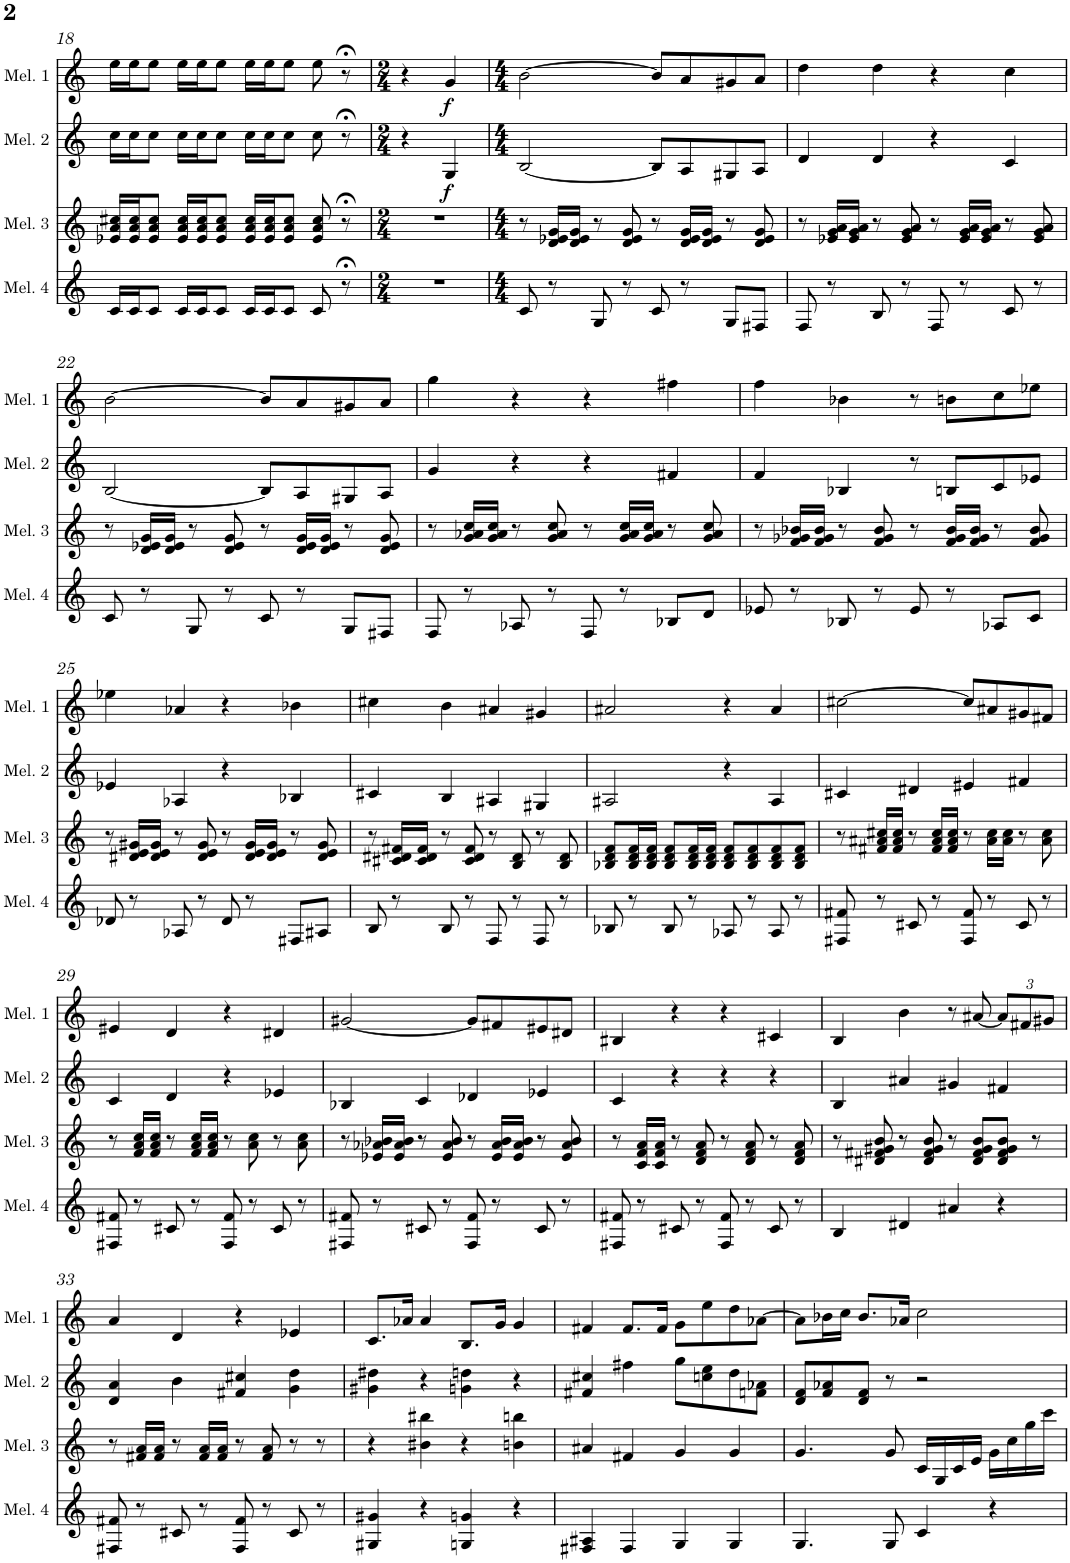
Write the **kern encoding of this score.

**kern	**kern	**kern	**dynam	**kern	**dynam
*part4	*part3	*part2	*part2	*part1	*part1
*staff4	*staff3	*staff2	*staff2	*staff1	*staff1
*I"Melodica 4	*I"Melodica 3	*I"Melodica 2	*	*I"Melodica 1	*
*I'Mel. 4	*I'Mel. 3	*I'Mel. 2	*	*I'Mel. 1	*
!!LO:PB:g=z
*clefG2	*clefG2	*clefG2	*	*clefG2	*
*k[]	*k[]	*k[]	*	*k[]	*
*M4/4	*M4/4	*M4/4	*	*M4/4	*
=18	=18	=18	=18	=18	=18
16c/LL	16e-X/ 16a/ 16cc#X/LL	16cc\LL	.	16ee\LL	.
16c/J	16e-/ 16a/ 16cc#/J	16cc\J	.	16ee\J	.
8c/J	8e-/ 8a/ 8cc#/J	8cc\J	.	8ee\J	.
16c/LL	16e-/ 16a/ 16cc#/LL	16cc\LL	.	16ee\LL	.
16c/J	16e-/ 16a/ 16cc#/J	16cc\J	.	16ee\J	.
8c/J	8e-/ 8a/ 8cc#/J	8cc\J	.	8ee\J	.
16c/LL	16e-/ 16a/ 16cc#/LL	16cc\LL	.	16ee\LL	.
16c/J	16e-/ 16a/ 16cc#/J	16cc\J	.	16ee\J	.
8c/J	8e-/ 8a/ 8cc#/J	8cc\J	.	8ee\J	.
8c/	8e-/ 8a/ 8cc#/	8cc\	.	8ee\	.
8r;<	8r;<	8r;<	.	8r;<	.
=19	=19	=19	=19	=19	=19
*M2/4	*M2/4	*M2/4	*	*M2/4	*
2r	2r	4r	.	4r	.
!	!	!	!LO:DY:b	!	!LO:DY:b
.	.	4G/	f	4g/	f
=20	=20	=20	=20	=20	=20
*M4/4	*M4/4	*M4/4	*	*M4/4	*
8c/	8r	[2B/	.	[2b\	.
8r	16d/ 16e-X/ 16g/LL	.	.	.	.
.	16d/ 16e-/ 16g/JJ	.	.	.	.
8G/	8r	.	.	.	.
8r	8d/ 8e-/ 8g/	.	.	.	.
8c/	8r	8B/L]	.	8b/L]	.
8r	16d/ 16e-/ 16g/LL	8A/	.	8a/	.
.	16d/ 16e-/ 16g/JJ	.	.	.	.
8G/L	8r	8G#X/	.	8g#X/	.
8F#X/J	8d/ 8e-/ 8g/	8A/J	.	8a/J	.
=21	=21	=21	=21	=21	=21
8F/	8r	4d/	.	4dd\	.
8r	16e-X/ 16g/ 16a/LL	.	.	.	.
.	16e-/ 16g/ 16a/JJ	.	.	.	.
8B/	8r	4d/	.	4dd\	.
8r	8e-/ 8g/ 8a/	.	.	.	.
8F/	8r	4r	.	4r	.
8r	16e-/ 16g/ 16a/LL	.	.	.	.
.	16e-/ 16g/ 16a/JJ	.	.	.	.
8c/	8r	4c/	.	4cc\	.
8r	8e-/ 8g/ 8a/	.	.	.	.
!!LO:LB:g=z
=22	=22	=22	=22	=22	=22
8c/	8r	[2B/	.	[2b\	.
8r	16d/ 16e-X/ 16g/LL	.	.	.	.
.	16d/ 16e-/ 16g/JJ	.	.	.	.
8G/	8r	.	.	.	.
8r	8d/ 8e-/ 8g/	.	.	.	.
8c/	8r	8B/L]	.	8b/L]	.
8r	16d/ 16e-/ 16g/LL	8A/	.	8a/	.
.	16d/ 16e-/ 16g/JJ	.	.	.	.
8G/L	8r	8G#X/	.	8g#X/	.
8F#X/J	8d/ 8e-/ 8g/	8A/J	.	8a/J	.
=23	=23	=23	=23	=23	=23
8F/	8r	4g/	.	4gg\	.
8r	16g/ 16a-X/ 16cc/LL	.	.	.	.
.	16g/ 16a-/ 16cc/JJ	.	.	.	.
8A-X/	8r	4r	.	4r	.
8r	8g/ 8a-/ 8cc/	.	.	.	.
8F/	8r	4r	.	4r	.
8r	16g/ 16a-/ 16cc/LL	.	.	.	.
.	16g/ 16a-/ 16cc/JJ	.	.	.	.
8B-X/L	8r	4f#X/	.	4ff#X\	.
8d/J	8g/ 8a-/ 8cc/	.	.	.	.
=24	=24	=24	=24	=24	=24
8e-X/	8r	4f/	.	4ff\	.
8r	16f/ 16g-X/ 16b-X/LL	.	.	.	.
.	16f/ 16g-/ 16b-/JJ	.	.	.	.
8B-X/	8r	4B-X/	.	4b-X\	.
8r	8f/ 8g-/ 8b-/	.	.	.	.
8e-/	8r	8r	.	8r	.
8r	16f/ 16g-/ 16b-/LL	8Bn/L	.	8bn\L	.
.	16f/ 16g-/ 16b-/JJ	.	.	.	.
8A-X/L	8r	8c/	.	8cc\	.
8c/J	8f/ 8g-/ 8b-/	8e-X/J	.	8ee-X\J	.
!!LO:LB:g=z
=25	=25	=25	=25	=25	=25
8d-X/	8r	4e-X/	.	4ee-X\	.
8r	16d#X/ 16e/ 16g#X/LL	.	.	.	.
.	16d#/ 16e/ 16g#/JJ	.	.	.	.
8A-X/	8r	4A-X/	.	4a-X/	.
8r	8d#/ 8e/ 8g#/	.	.	.	.
8d-/	8r	4r	.	4r	.
8r	16d#/ 16e/ 16g#/LL	.	.	.	.
.	16d#/ 16e/ 16g#/JJ	.	.	.	.
8F#X/L	8r	4B-X/	.	4b-X\	.
8A#X/J	8d#/ 8e/ 8g#/	.	.	.	.
=26	=26	=26	=26	=26	=26
8B/	8r	4c#X/	.	4cc#X\	.
8r	16c#X/ 16d#X/ 16f#X/LL	.	.	.	.
.	16c#/ 16d#/ 16f#/JJ	.	.	.	.
8B/	8r	4B/	.	4b\	.
8r	8c#/ 8d#/ 8f#/	.	.	.	.
8F/	8r	4A#X/	.	4a#X/	.
8r	8B/ 8d#/	.	.	.	.
8F/	8r	4G#X/	.	4g#X/	.
8r	8B/ 8d#/	.	.	.	.
=27	=27	=27	=27	=27	=27
8B-X/	8B-X/ 8d/ 8f/L	2A#X/	.	2a#X/	.
8r	16B-/ 16d/ 16f/L	.	.	.	.
.	16B-/ 16d/ 16f/JJ	.	.	.	.
8B-/	8B-/ 8d/ 8f/L	.	.	.	.
8r	16B-/ 16d/ 16f/L	.	.	.	.
.	16B-/ 16d/ 16f/JJ	.	.	.	.
8A-X/	8B-/ 8d/ 8f/L	4r	.	4r	.
8r	8B-/ 8d/ 8f/	.	.	.	.
8A-/	8B-/ 8d/ 8f/	4A#/	.	4a#/	.
8r	8B-/ 8d/ 8f/J	.	.	.	.
=28	=28	=28	=28	=28	=28
8F#X/ 8f#X/	8r	4c#X/	.	[2cc#X\	.
8r	16f#X/ 16a#X/ 16cc#X/LL	.	.	.	.
.	16f#/ 16a#/ 16cc#/JJ	.	.	.	.
8c#X/	8r	4d#X/	.	.	.
8r	16f#/ 16a#/ 16cc#/LL	.	.	.	.
.	16f#/ 16a#/ 16cc#/JJ	.	.	.	.
8F#/ 8f#/	8r	4e#X/	.	8cc#/L]	.
8r	16a#\ 16cc#\LL	.	.	8a#X/	.
.	16a#\ 16cc#\JJ	.	.	.	.
8c#/	8r	4f#X/	.	8g#X/	.
8r	8a#\ 8cc#\	.	.	8f#X/J	.
!!LO:LB:g=z
=29	=29	=29	=29	=29	=29
8F#X/ 8f#X/	8r	4c/	.	4e#X/	.
8r	16f/ 16a/ 16cc/LL	.	.	.	.
.	16f/ 16a/ 16cc/JJ	.	.	.	.
8c#X/	8r	4d/	.	4d/	.
8r	16f/ 16a/ 16cc/LL	.	.	.	.
.	16f/ 16a/ 16cc/JJ	.	.	.	.
8F#/ 8f#/	8r	4r	.	4r	.
8r	8a\ 8cc\	.	.	.	.
8c#/	8r	4e-X/	.	4d#X/	.
8r	8a\ 8cc\	.	.	.	.
=30	=30	=30	=30	=30	=30
8F#X/ 8f#X/	8r	4B-X/	.	[2g#X/	.
8r	16e-X/ 16a-X/ 16b-X/LL	.	.	.	.
.	16e-/ 16a-/ 16b-/JJ	.	.	.	.
8c#X/	8r	4c/	.	.	.
8r	8e-/ 8a-/ 8b-/	.	.	.	.
8F#/ 8f#/	8r	4d-X/	.	8g#/L]	.
8r	16e-/ 16a-/ 16b-/LL	.	.	8f#X/	.
.	16e-/ 16a-/ 16b-/JJ	.	.	.	.
8c#/	8r	4e-X/	.	8e#X/	.
8r	8e-/ 8a-/ 8b-/	.	.	8d#X/J	.
=31	=31	=31	=31	=31	=31
8F#X/ 8f#X/	8r	4c/	.	4B#X/	.
8r	16c/ 16f/ 16a/LL	.	.	.	.
.	16c/ 16f/ 16a/JJ	.	.	.	.
8c#X/	8r	4r	.	4r	.
8r	8d/ 8f/ 8a/	.	.	.	.
8F#/ 8f#/	8r	4r	.	4r	.
8r	8d/ 8f/ 8a/	.	.	.	.
8c#/	8r	4r	.	4c#X/	.
8r	8d/ 8f/ 8a/	.	.	.	.
=32	=32	=32	=32	=32	=32
4B/	8r	4B/	.	4B/	.
.	8d#X/ 8f#X/ 8g#X/ 8b/	.	.	.	.
4d#X/	8r	4a#X/	.	4b\	.
.	8d#/ 8f#/ 8g#/ 8b/	.	.	.	.
4a#X/	8r	4g#X/	.	8r	.
.	8d#/ 8f#/ 8g#/ 8b/L	.	.	[8a#X/	.
*	*	*	*	*Xbrackettup	*
4r	8d#/ 8f#/ 8g#/ 8b/J	4f#X/	.	12a#/L]	.
.	.	.	.	12f#X/	.
.	8r	.	.	.	.
.	.	.	.	12g#X/J	.
!!LO:LB:g=z
=33	=33	=33	=33	=33	=33
8F#X/ 8f#X/	8r	4d/ 4a/	.	4a/	.
8r	16f#X/ 16a/LL	.	.	.	.
.	16f#/ 16a/JJ	.	.	.	.
8c#X/	8r	4b\	.	4d/	.
8r	16f#/ 16a/LL	.	.	.	.
.	16f#/ 16a/JJ	.	.	.	.
8F#/ 8f#/	8r	4f#X/ 4cc#X/	.	4r	.
8r	8f#/ 8a/	.	.	.	.
8c#/	8r	4g\ 4dd\	.	4e-X/	.
8r	8r	.	.	.	.
=34	=34	=34	=34	=34	=34
4G#X/ 4g#X/	4r	4g#X\ 4dd#X\	.	8.c/L	.
.	.	.	.	16a-X/Jk	.
4r	4b#X\ 4bb#X\	4r	.	4a-/	.
4Gn/ 4gn/	4r	4gn\ 4ddn\	.	8.B/L	.
.	.	.	.	16g/Jk	.
4r	4bn\ 4bbn\	4r	.	4g/	.
=35	=35	=35	=35	=35	=35
4F#X/ 4A#X/	4a#X/	4f#X/ 4cc#X/	.	4f#X/	.
4F#/	4f#X/	4ff#X\	.	8.f#/L	.
.	.	.	.	16f#/Jk	.
4G/	4g/	8gg\L	.	8g\L	.
.	.	8ccn\ 8ee\	.	8ee\	.
4G/	4g/	8dd\	.	8dd\	.
.	.	8fn\ 8a-X\J	.	[8a-X\J	.
=36	=36	=36	=36	=36	=36
4.G/	4.g/	8d/ 8f/L	.	8a-\L]	.
.	.	8f/ 8a-X/	.	16b-X\L	.
.	.	.	.	16cc\JJ	.
.	.	8d/ 8f/J	.	8.b-/L	.
8G/	8g/	8r	.	.	.
.	.	.	.	16a-X/Jk	.
4c/	16c/LL	2r	.	2cc\	.
.	16G/	.	.	.	.
.	16c/	.	.	.	.
.	16e/JJ	.	.	.	.
4r	16g\LL	.	.	.	.
.	16cc\	.	.	.	.
.	16gg\	.	.	.	.
.	16ccc\JJ	.	.	.	.
=	=	=	=	=	=
*-	*-	*-	*-	*-	*-
